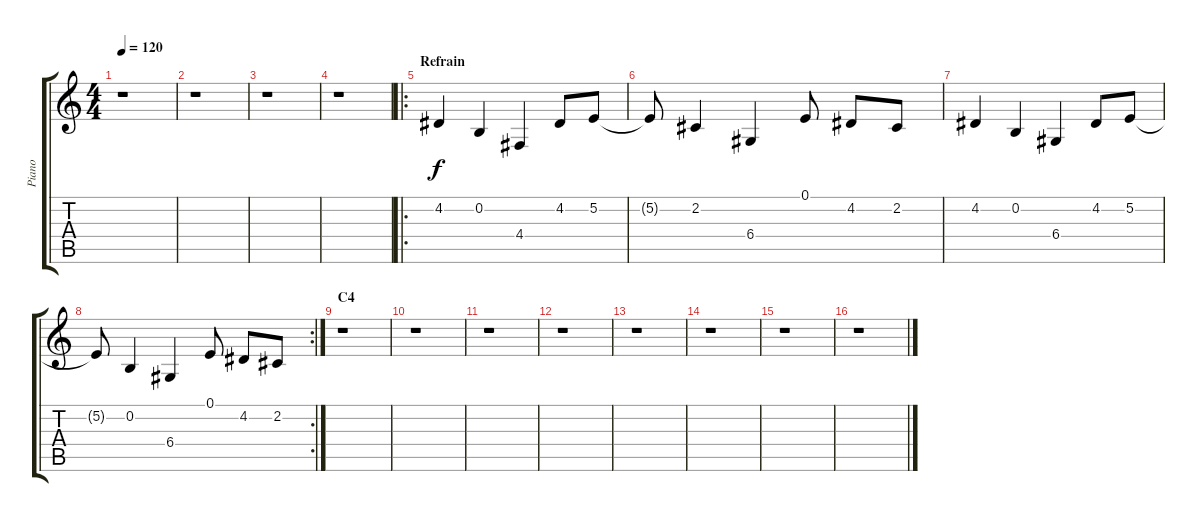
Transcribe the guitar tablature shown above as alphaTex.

\track ("Piano" "Piano") {instrument brightacousticpiano}
\staff {score tabs}
\tuning (E4 B3 G3 D3 A2 E2) {hide}
\ts (4 4)
\tempo 120
\clef g2
\ks c
r.1{dy f} |
r.1 |
r.1 |
r.1 |
\ro
\section ("" "Refrain")
4.2.4 0.2.4 4.4.4 4.2.8 5.2.8 |
5.2{t}.8 2.2.4 6.4.4 0.1.8 4.2.8 2.2.8 |
4.2.4 0.2.4 6.4.4 4.2.8 5.2.8 |
\rc 2
5.2{t}.8 0.2.4 6.4.4 0.1.8 4.2.8 2.2.8 |
\section ("" "C4")
r.1 |
r.1 |
r.1 |
r.1 |
r.1 |
r.1 |
r.1 |
r.1
